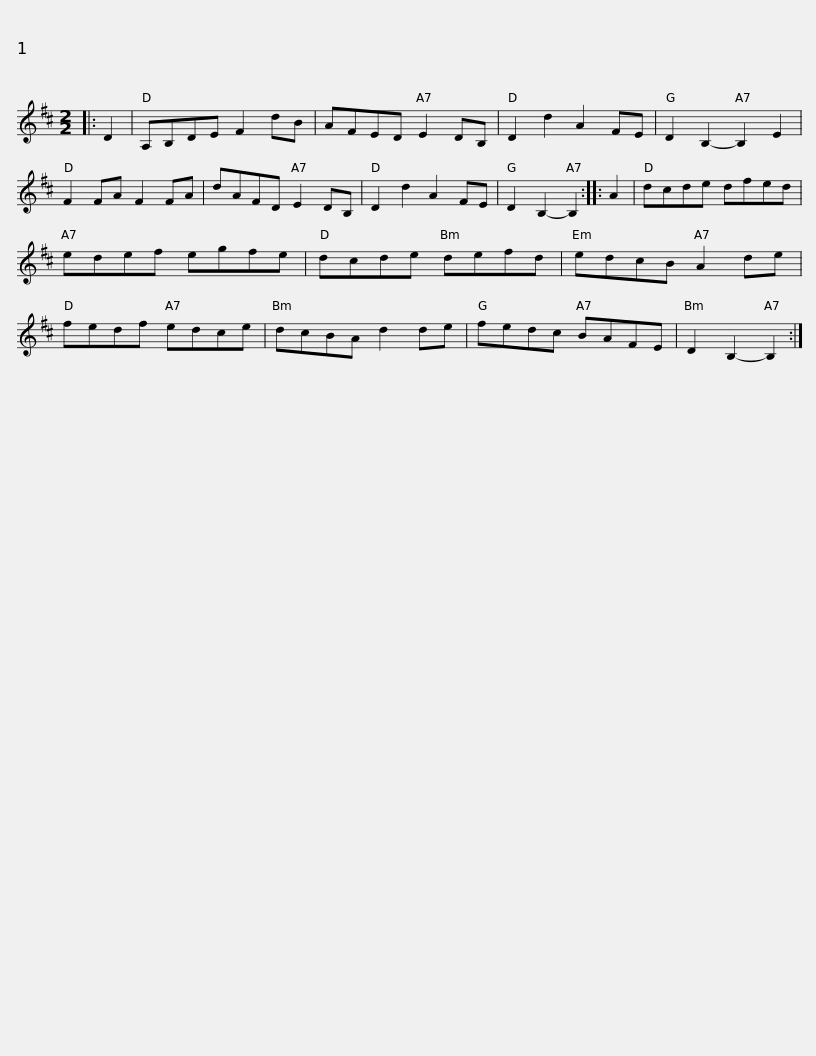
X:1
L:1/8
M:2/2
I:linebreak $
K:D
V:1 treble
V:1
|: D2 | A,B,DE F2 dB | AFED E2 DB, | D2 d2 A2 FE | D2 B,2- B,2 E2 | %5
 F2 FA F2 FA | dAFD E2 DB, |$ D2 d2 A2 FE | D2 B,2- B,2 :: A2 | %10
 dcde dfed | edef egfe | dcde defd | edcB A2 de |$ fedf edce | %15
 dcBA d2 de | fedc BAFE | D2 B,2- B,2 :| %18
